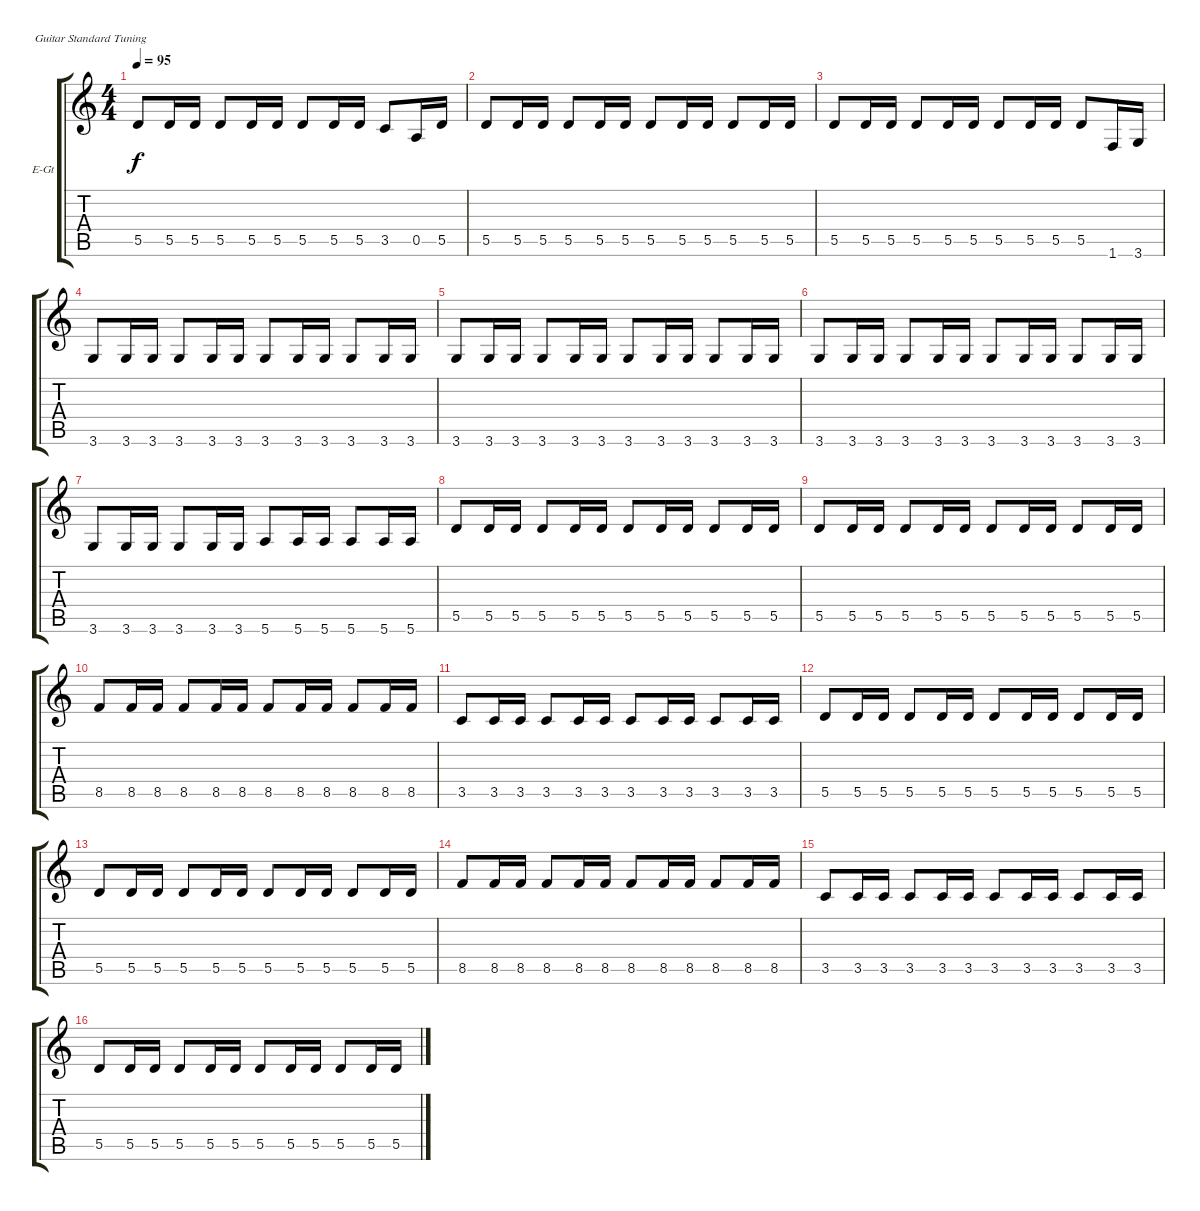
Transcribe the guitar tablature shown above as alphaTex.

\bracketExtendMode groupsimilarinstruments
\firstSystemTrackNameOrientation horizontal
\otherSystemsTrackNameOrientation horizontal
\track ("Guit I" "E-Gt") {instrument electricguitarclean}
\staff {score tabs}
\tuning (E4 B3 G3 D3 A2 E2)
\ts (4 4)
\tempo 95
\clef g2
\ks c
5.5.8{dy f} 5.5.16 5.5.16 5.5.8 5.5.16 5.5.16 5.5.8 5.5.16 5.5.16 3.5.8 0.5.16 5.5.16 |
5.5.8 5.5.16 5.5.16 5.5.8 5.5.16 5.5.16 5.5.8 5.5.16 5.5.16 5.5.8 5.5.16 5.5.16 |
5.5.8 5.5.16 5.5.16 5.5.8 5.5.16 5.5.16 5.5.8 5.5.16 5.5.16 5.5.8 1.6.16 3.6.16 |
3.6.8 3.6.16 3.6.16 3.6.8 3.6.16 3.6.16 3.6.8 3.6.16 3.6.16 3.6.8 3.6.16 3.6.16 |
3.6.8 3.6.16 3.6.16 3.6.8 3.6.16 3.6.16 3.6.8 3.6.16 3.6.16 3.6.8 3.6.16 3.6.16 |
3.6.8 3.6.16 3.6.16 3.6.8 3.6.16 3.6.16 3.6.8 3.6.16 3.6.16 3.6.8 3.6.16 3.6.16 |
3.6.8 3.6.16 3.6.16 3.6.8 3.6.16 3.6.16 5.6.8 5.6.16 5.6.16 5.6.8 5.6.16 5.6.16 |
5.5.8 5.5.16 5.5.16 5.5.8 5.5.16 5.5.16 5.5.8 5.5.16 5.5.16 5.5.8 5.5.16 5.5.16 |
5.5.8 5.5.16 5.5.16 5.5.8 5.5.16 5.5.16 5.5.8 5.5.16 5.5.16 5.5.8 5.5.16 5.5.16 |
8.5.8 8.5.16 8.5.16 8.5.8 8.5.16 8.5.16 8.5.8 8.5.16 8.5.16 8.5.8 8.5.16 8.5.16 |
3.5.8 3.5.16 3.5.16 3.5.8 3.5.16 3.5.16 3.5.8 3.5.16 3.5.16 3.5.8 3.5.16 3.5.16 |
5.5.8 5.5.16 5.5.16 5.5.8 5.5.16 5.5.16 5.5.8 5.5.16 5.5.16 5.5.8 5.5.16 5.5.16 |
5.5.8 5.5.16 5.5.16 5.5.8 5.5.16 5.5.16 5.5.8 5.5.16 5.5.16 5.5.8 5.5.16 5.5.16 |
8.5.8 8.5.16 8.5.16 8.5.8 8.5.16 8.5.16 8.5.8 8.5.16 8.5.16 8.5.8 8.5.16 8.5.16 |
3.5.8 3.5.16 3.5.16 3.5.8 3.5.16 3.5.16 3.5.8 3.5.16 3.5.16 3.5.8 3.5.16 3.5.16 |
5.5.8 5.5.16 5.5.16 5.5.8 5.5.16 5.5.16 5.5.8 5.5.16 5.5.16 5.5.8 5.5.16 5.5.16
